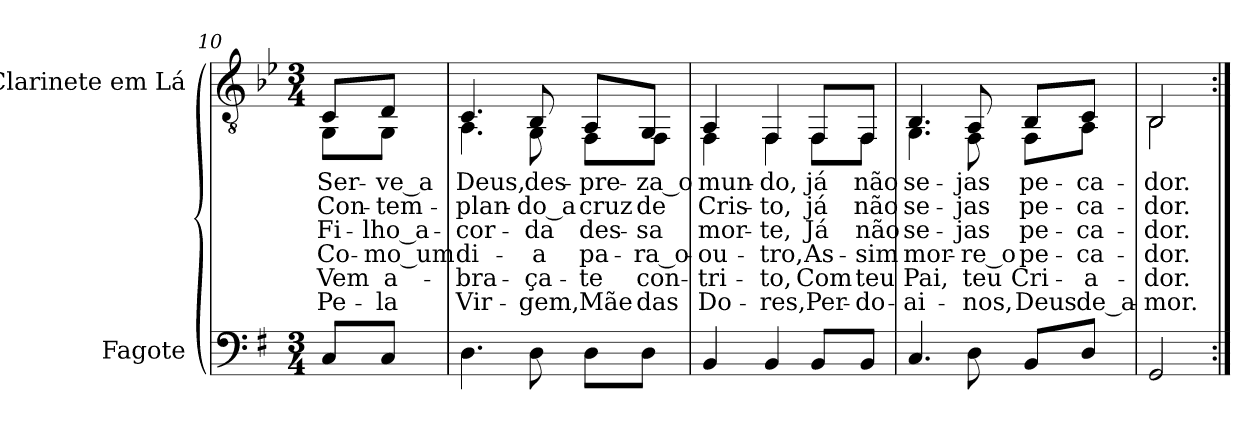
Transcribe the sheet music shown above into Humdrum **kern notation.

**kern	**kern	**text	**text	**text	**text	**text	**text
*part2	*part1	*part1	*part1	*part1	*part1	*part1	*part1
*staff2	*staff1	*staff1	*staff1	*staff1	*staff1	*staff1	*staff1
*I"Fagote	*I"Clarinete em Lá	*	*	*	*	*	*
*I'Fg.	*I'Cl.	*	*	*	*	*	*
!!LO:LB:g=z
*clefF4	*clefGv2	*	*	*	*	*	*
*	*ITrd2c3	*	*	*	*	*	*
*k[f#]	*k[f#]	*	*	*	*	*	*
*G:	*G:	*	*	*	*	*	*
*M3/4	*M3/4	*	*	*	*	*	*
=10	=10	=10	=10	=10	=10	=10	=10
!	!	!LO:LY:b:color=#000000	!LO:LY:b:color=#000000	!LO:LY:b:color=#000000	!LO:LY:b:color=#000000	!LO:LY:b:color=#000000	!LO:LY:b:color=#000000
*	*^	*	*	*	*	*	*
8Ci/L	8AAi/L	8EEi\L	Ser-	Con-	Fi-	Co-	Vem	Pe-
!	!	!	!LO:LY:b:color=#000000	!LO:LY:b:color=#000000	!LO:LY:b:color=#000000	!LO:LY:b:color=#000000	!LO:LY:b:color=#000000	!LO:LY:b:color=#000000
8Ci/J	8BBi/J	8EEi\J	-ve_a	-tem-	-lho_a-	-mo_um	a-	-la
=11	=11	=11	=11	=11	=11	=11	=11	=11
!	!	!	!LO:LY:b:color=#000000	!LO:LY:b:color=#000000	!LO:LY:b:color=#000000	!LO:LY:b:color=#000000	!LO:LY:b:color=#000000	!LO:LY:b:color=#000000
4.Di\	4.AAi/	4.FF#i\	Deus,	-plan-	-cor-	di-	-bra-	Vir-
!	!	!	!LO:LY:b:color=#000000	!LO:LY:b:color=#000000	!LO:LY:b:color=#000000	!LO:LY:b:color=#000000	!LO:LY:b:color=#000000	!LO:LY:b:color=#000000
8Di\	8GGi/	8EEi\	des-	-do_a	-da	-a	-ça-	-gem,
!	!	!	!LO:LY:b:color=#000000	!LO:LY:b:color=#000000	!LO:LY:b:color=#000000	!LO:LY:b:color=#000000	!LO:LY:b:color=#000000	!LO:LY:b:color=#000000
8Di\L	8FF#i/L	8DDi\L	-pre-	cruz	des-	pa-	-te	Mãe
!	!	!	!LO:LY:b:color=#000000	!LO:LY:b:color=#000000	!LO:LY:b:color=#000000	!LO:LY:b:color=#000000	!LO:LY:b:color=#000000	!LO:LY:b:color=#000000
8Di\J	8EEi/J	8DDi\J	-za_o	de	-sa	-ra_o-	con-	das
=12	=12	=12	=12	=12	=12	=12	=12	=12
!	!	!	!LO:LY:b:color=#000000	!LO:LY:b:color=#000000	!LO:LY:b:color=#000000	!LO:LY:b:color=#000000	!LO:LY:b:color=#000000	!LO:LY:b:color=#000000
4BBi/	4FF#i/	4DDi\	mun-	Cris-	mor-	-ou-	-tri-	Do-
!	!	!	!LO:LY:b:color=#000000	!LO:LY:b:color=#000000	!LO:LY:b:color=#000000	!LO:LY:b:color=#000000	!LO:LY:b:color=#000000	!LO:LY:b:color=#000000
4BBi/	4DDi/	4DDi\	-do,	-to,	-te,	-tro,	-to,	-res,
!	!	!	!LO:LY:b:color=#000000	!LO:LY:b:color=#000000	!LO:LY:b:color=#000000	!LO:LY:b:color=#000000	!LO:LY:b:color=#000000	!LO:LY:b:color=#000000
8BBi/L	8DDi/L	8DDi\L	já	já	Já	As-	Com	Per-
!	!	!	!LO:LY:b:color=#000000	!LO:LY:b:color=#000000	!LO:LY:b:color=#000000	!LO:LY:b:color=#000000	!LO:LY:b:color=#000000	!LO:LY:b:color=#000000
8BBi/J	8DDi/J	8DDi\J	não	não	não	-sim	teu	-do-
=13	=13	=13	=13	=13	=13	=13	=13	=13
!	!	!	!LO:LY:b:color=#000000	!LO:LY:b:color=#000000	!LO:LY:b:color=#000000	!LO:LY:b:color=#000000	!LO:LY:b:color=#000000	!LO:LY:b:color=#000000
4.Ci/	4.GGi/	4.EEi\	se-	se-	se-	mor-	Pai,	-ai-
!	!	!	!LO:LY:b:color=#000000	!LO:LY:b:color=#000000	!LO:LY:b:color=#000000	!LO:LY:b:color=#000000	!LO:LY:b:color=#000000	!LO:LY:b:color=#000000
8Di\	8FF#i/	8DDi\	-jas	-jas	-jas	-re_o	teu	-nos,
!	!	!	!LO:LY:b:color=#000000	!LO:LY:b:color=#000000	!LO:LY:b:color=#000000	!LO:LY:b:color=#000000	!LO:LY:b:color=#000000	!LO:LY:b:color=#000000
8BBi/L	8GGi/L	8DDi\L	pe-	pe-	pe-	pe-	Cri-	Deus
!	!	!	!LO:LY:b:color=#000000	!LO:LY:b:color=#000000	!LO:LY:b:color=#000000	!LO:LY:b:color=#000000	!LO:LY:b:color=#000000	!LO:LY:b:color=#000000
8Di/J	8AAi/J	8FF#i\J	-ca-	-ca-	-ca-	-ca-	-a-	de_a-
=14	=14	=14	=14	=14	=14	=14	=14	=14
!	!	!	!LO:LY:b:color=#000000	!LO:LY:b:color=#000000	!LO:LY:b:color=#000000	!LO:LY:b:color=#000000	!LO:LY:b:color=#000000	!LO:LY:b:color=#000000
2GGi/	2GGi/	2GGi\	-dor.	-dor.	-dor.	-dor.	-dor.	-mor.
*	*v	*v	*	*	*	*	*	*
=:|!	=:|!	=:|!	=:|!	=:|!	=:|!	=:|!	=:|!
*-	*-	*-	*-	*-	*-	*-	*-
